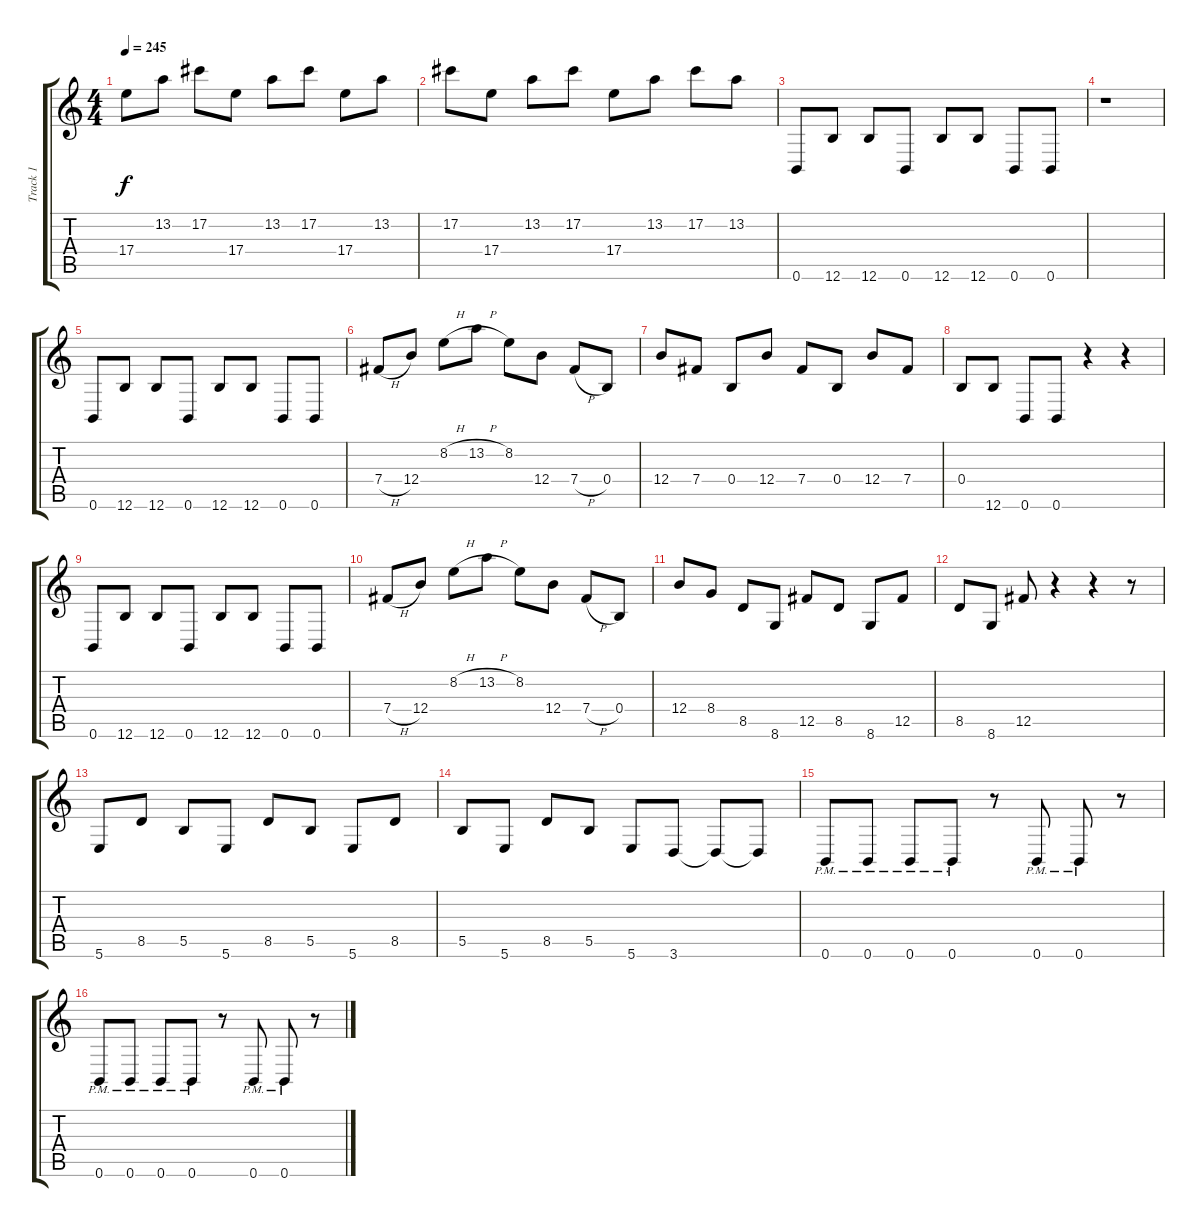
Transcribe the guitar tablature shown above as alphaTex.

\track ("Track 1" "Track 1") {instrument distortionguitar}
\staff {score tabs}
\tuning (Db4 Ab3 E3 B2 Gb2 B1) {hide}
\ts (4 4)
\tempo 245
\clef g2
\ks c
17.4.8{dy f} 13.2.8 17.2.8 17.4.8 13.2.8 17.2.8 17.4.8 13.2.8 |
17.2.8 17.4.8 13.2.8 17.2.8 17.4.8 13.2.8 17.2.8 13.2.8 |
0.6.8 12.6.8 12.6.8 0.6.8 12.6.8 12.6.8 0.6.8 0.6.8 |
r.1 |
0.6.8 12.6.8 12.6.8 0.6.8 12.6.8 12.6.8 0.6.8 0.6.8 |
7.4{h}.8 12.4.8 8.2{h}.8 13.2{h}.8 8.2.8 12.4.8 7.4{h}.8 0.4.8 |
12.4.8 7.4.8 0.4.8 12.4.8 7.4.8 0.4.8 12.4.8 7.4.8 |
0.4.8 12.6.8 0.6.8 0.6.8 r.4 r.4 |
0.6.8 12.6.8 12.6.8 0.6.8 12.6.8 12.6.8 0.6.8 0.6.8 |
7.4{h}.8 12.4.8 8.2{h}.8 13.2{h}.8 8.2.8 12.4.8 7.4{h}.8 0.4.8 |
12.4.8 8.4.8 8.5.8 8.6.8 12.5.8 8.5.8 8.6.8 12.5.8 |
8.5.8 8.6.8 12.5.8 r.4 r.4 r.8 |
5.6.8 8.5.8 5.5.8 5.6.8 8.5.8 5.5.8 5.6.8 8.5.8 |
5.5.8 5.6.8 8.5.8 5.5.8 5.6.8 3.6.8 3.6{t}.8 3.6{t}.8 |
0.6{pm}.8 0.6{pm}.8 0.6{pm}.8 0.6{pm}.8 r.8 0.6{pm}.8 0.6{pm}.8 r.8 |
0.6{pm}.8 0.6{pm}.8 0.6{pm}.8 0.6{pm}.8 r.8 0.6{pm}.8 0.6{pm}.8 r.8
